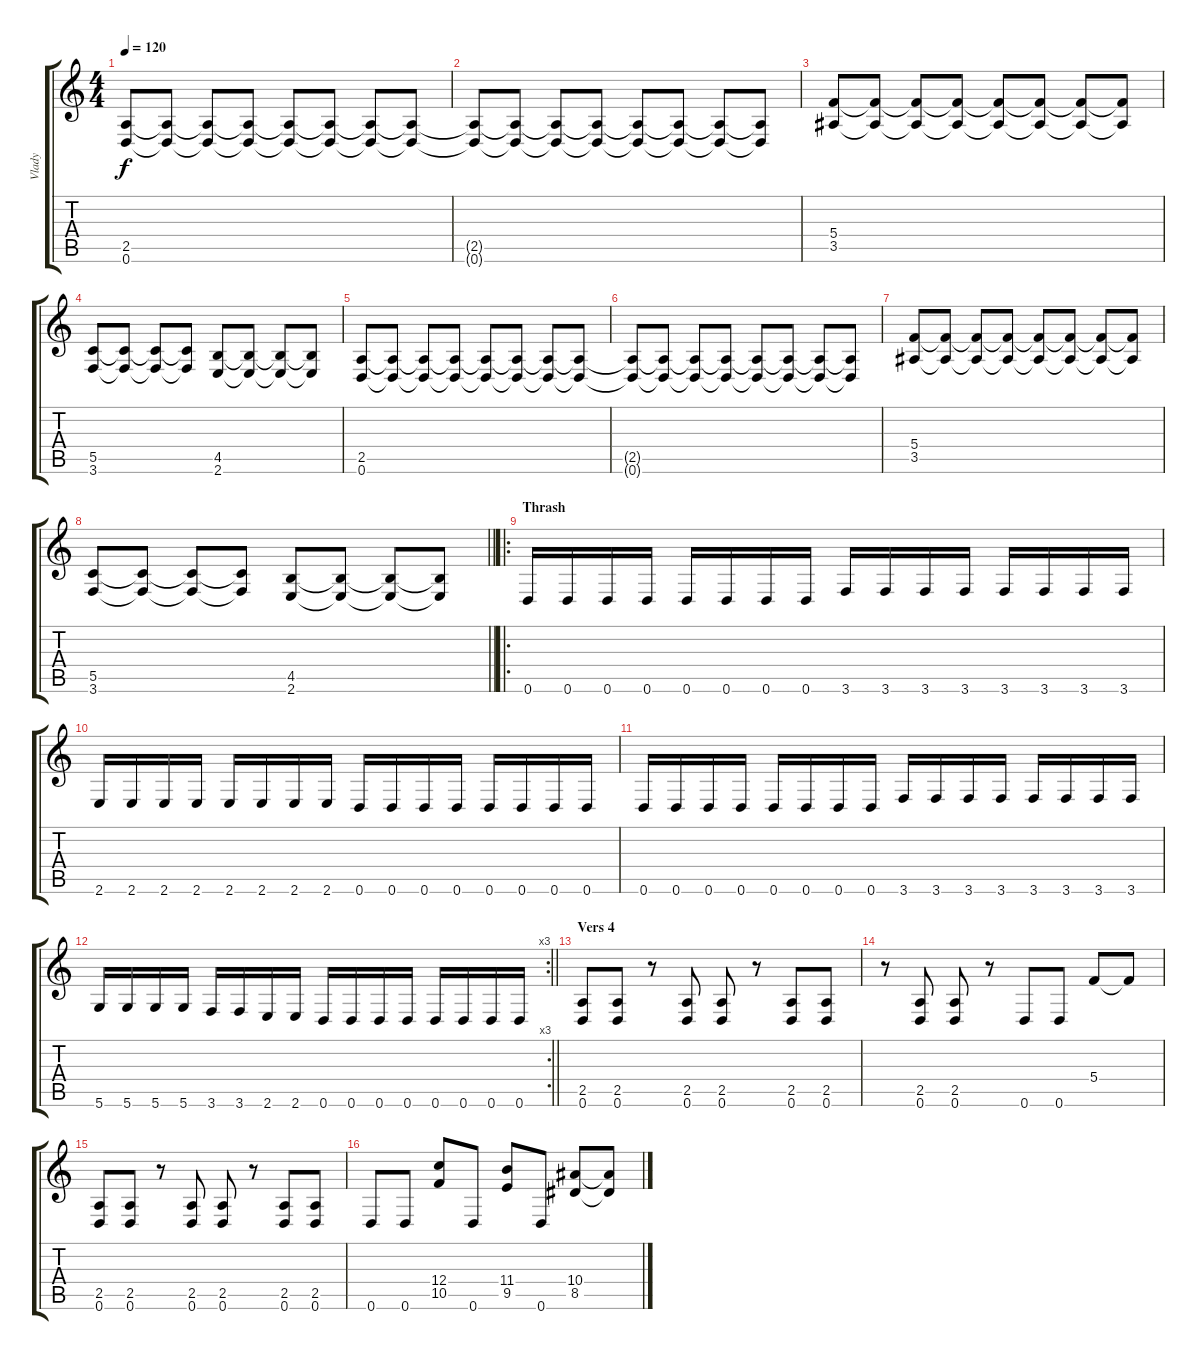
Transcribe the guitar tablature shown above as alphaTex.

\track ("Vlady" "Vlady") {instrument electricguitarjazz}
\staff {score tabs}
\tuning (D4 A3 F3 C3 G2 D2) {hide}
\ts (4 4)
\tempo 120
\clef g2
\ks c
(2.5 0.6).8{dy f} (2.5{t} 0.6{t}).8 (2.5{t} 0.6{t}).8 (2.5{t} 0.6{t}).8 (2.5{t} 0.6{t}).8 (2.5{t} 0.6{t}).8 (2.5{t} 0.6{t}).8 (2.5{t} 0.6{t}).8 |
(2.5{t} 0.6{t}).8 (2.5{t} 0.6{t}).8 (2.5{t} 0.6{t}).8 (2.5{t} 0.6{t}).8 (2.5{t} 0.6{t}).8 (2.5{t} 0.6{t}).8 (2.5{t} 0.6{t}).8 (2.5{t} 0.6{t}).8 |
(5.4 3.5).8 (5.4{t} 3.5{t}).8 (5.4{t} 3.5{t}).8 (5.4{t} 3.5{t}).8 (5.4{t} 3.5{t}).8 (5.4{t} 3.5{t}).8 (5.4{t} 3.5{t}).8 (5.4{t} 3.5{t}).8 |
(5.5 3.6).8 (5.5{t} 3.6{t}).8 (5.5{t} 3.6{t}).8 (5.5{t} 3.6{t}).8 (4.5 2.6).8 (4.5{t} 2.6{t}).8 (4.5{t} 2.6{t}).8 (4.5{t} 2.6{t}).8 |
(2.5 0.6).8 (2.5{t} 0.6{t}).8 (2.5{t} 0.6{t}).8 (2.5{t} 0.6{t}).8 (2.5{t} 0.6{t}).8 (2.5{t} 0.6{t}).8 (2.5{t} 0.6{t}).8 (2.5{t} 0.6{t}).8 |
(2.5{t} 0.6{t}).8 (2.5{t} 0.6{t}).8 (2.5{t} 0.6{t}).8 (2.5{t} 0.6{t}).8 (2.5{t} 0.6{t}).8 (2.5{t} 0.6{t}).8 (2.5{t} 0.6{t}).8 (2.5{t} 0.6{t}).8 |
(5.4 3.5).8 (5.4{t} 3.5{t}).8 (5.4{t} 3.5{t}).8 (5.4{t} 3.5{t}).8 (5.4{t} 3.5{t}).8 (5.4{t} 3.5{t}).8 (5.4{t} 3.5{t}).8 (5.4{t} 3.5{t}).8 |
\barLineRight lightlight
(5.5 3.6).8 (5.5{t} 3.6{t}).8 (5.5{t} 3.6{t}).8 (5.5{t} 3.6{t}).8 (4.5 2.6).8 (4.5{t} 2.6{t}).8 (4.5{t} 2.6{t}).8 (4.5{t} 2.6{t}).8 |
\ro
\section ("" "Thrash")
0.6.16 0.6.16 0.6.16 0.6.16 0.6.16 0.6.16 0.6.16 0.6.16 3.6.16 3.6.16 3.6.16 3.6.16 3.6.16 3.6.16 3.6.16 3.6.16 |
2.6.16 2.6.16 2.6.16 2.6.16 2.6.16 2.6.16 2.6.16 2.6.16 0.6.16 0.6.16 0.6.16 0.6.16 0.6.16 0.6.16 0.6.16 0.6.16 |
0.6.16 0.6.16 0.6.16 0.6.16 0.6.16 0.6.16 0.6.16 0.6.16 3.6.16 3.6.16 3.6.16 3.6.16 3.6.16 3.6.16 3.6.16 3.6.16 |
\rc 3
\barLineRight lightlight
5.6.16 5.6.16 5.6.16 5.6.16 3.6.16 3.6.16 2.6.16 2.6.16 0.6.16 0.6.16 0.6.16 0.6.16 0.6.16 0.6.16 0.6.16 0.6.16 |
\section ("" "Vers 4")
(2.5 0.6).8{instrument distortionguitar} (2.5 0.6).8 r.8 (2.5 0.6).8 (2.5 0.6).8 r.8 (2.5 0.6).8 (2.5 0.6).8 |
r.8 (2.5 0.6).8 (2.5 0.6).8 r.8 0.6.8 0.6.8 5.4.8 5.4{t}.8 |
(2.5 0.6).8 (2.5 0.6).8 r.8 (2.5 0.6).8 (2.5 0.6).8 r.8 (2.5 0.6).8 (2.5 0.6).8 |
0.6.8 0.6.8 (12.4 10.5).8 0.6.8 (11.4 9.5).8 0.6.8 (10.4 8.5).8 (10.4{t} 8.5{t}).8
